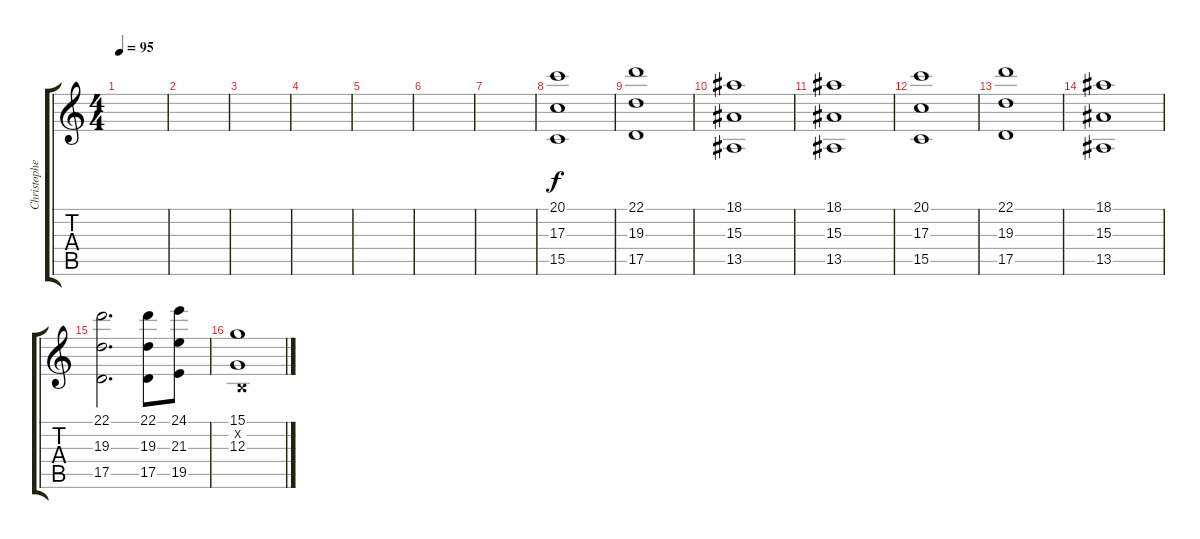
\track ("Christopher Dudley 3" "Christophe") {instrument stringensemble2}
\staff {score tabs}
\tuning (E4 B3 G3 D3 A2 E2) {hide}
\ts (4 4)
\tempo 95
\clef g2
\ks c
|
|
|
|
|
|
|
(20.1 17.3 15.5).1 |
(22.1 19.3 17.5).1 |
(18.1 15.3 13.5).1 |
(18.1 15.3 13.5).1 |
(20.1 17.3 15.5).1 |
(22.1 19.3 17.5).1 |
(18.1 15.3 13.5).1 |
(22.1 19.3 17.5).2{d} (22.1 19.3 17.5).8 (24.1 21.3 19.5).8 |
(15.1 0.2{x} 12.3).1
